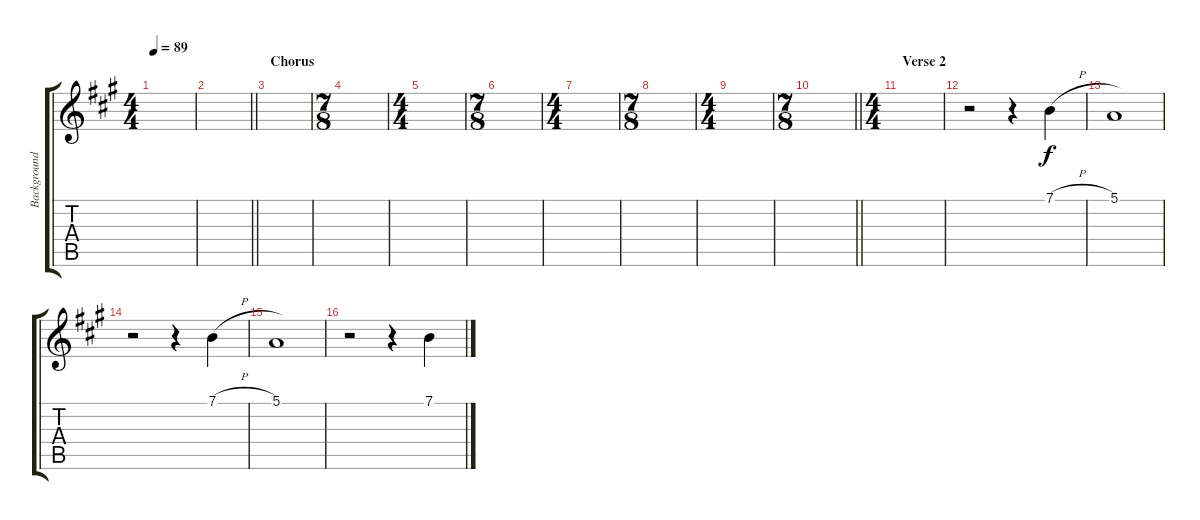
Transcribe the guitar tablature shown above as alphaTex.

\track ("Background Vocals" "Background") {instrument voiceoohs}
\staff {score tabs}
\tuning (E4 B3 G3 D3 A2 E2) {hide}
\ts (4 4)
\tempo 89
\clef g2
\ks a
|
\barLineRight lightlight
|
\section ("" "Chorus")
|
\ts (7 8)
|
\ts (4 4)
|
\ts (7 8)
|
\ts (4 4)
|
\ts (7 8)
|
\ts (4 4)
|
\ts (7 8)
\barLineRight lightlight
|
\ts (4 4)
\section ("" "Verse 2")
|
r.2 r.4 7.1{h}.4 |
5.1.1 |
r.2 r.4 7.1{h}.4 |
5.1.1 |
r.2 r.4 7.1{h}.4
